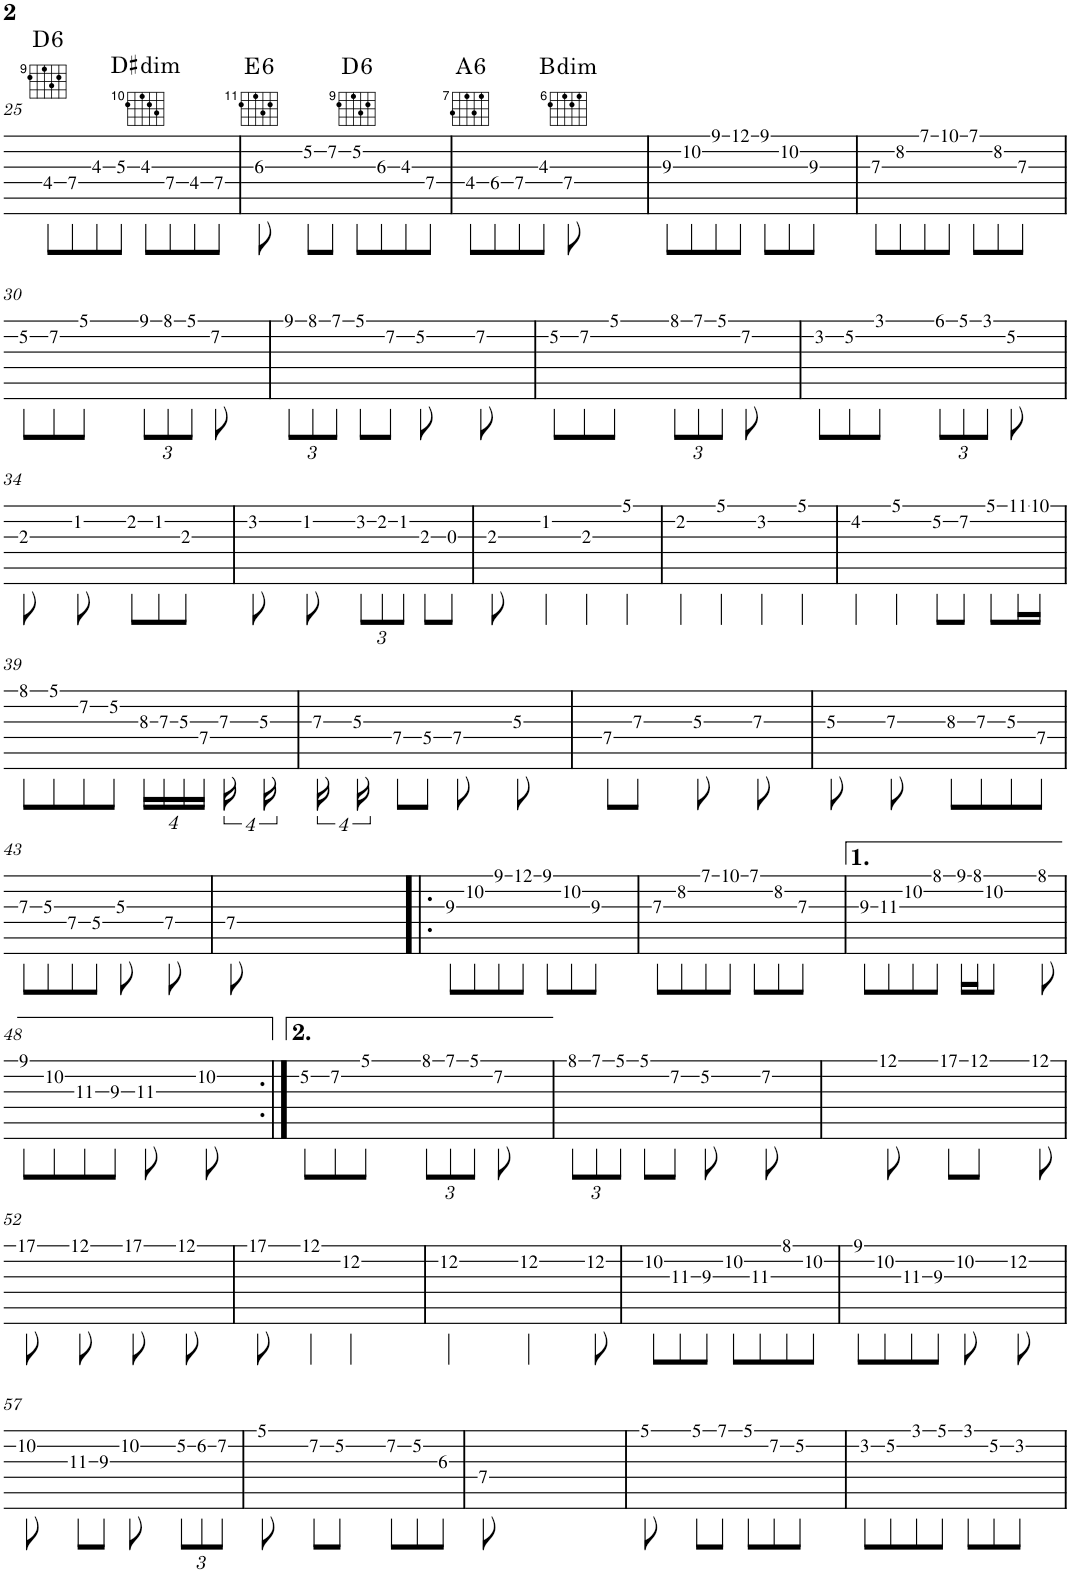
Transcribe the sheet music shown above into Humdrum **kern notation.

**kern	**harte
*part1	*part1
*staff1	*
*I"Guitar	*
*I'Guit.	*
!!LO:PB:g=z
*	*
*k[]	*
*M4/4	*
=25	=25
!	!LO:H:kt=6
8F#\L	D:maj6
8A\	.
8B\	.
8c\J	.
!	!LO:H:kt=dim
8B\L	D#:dim
8A\	.
8F#\	.
8A\J	.
=26	=26
!	!LO:H:kt=6
8c#\	E:maj6
8r	.
8e\L	.
8f#\J	.
!	!LO:H:kt=6
8e\L	D:maj6
8c#\	.
8B\	.
8A\J	.
=27	=27
!	!LO:H:kt=6
8F#\L	A:maj6
8G#\	.
8A\	.
8B\J	.
!	!LO:H:kt=dim
8A\	B:dim
8r	.
4r	.
=28	=28
8e\L	.
8a\	.
8cc#\	.
8ee\J	.
8cc#\L	.
8a\	.
8e\J	.
8r	.
=29	=29
8d\L	.
8g\	.
8b\	.
8dd\J	.
8b\L	.
8g\	.
8d\J	.
8r	.
!!LO:LB:g=z
=30	=30
8e\L	.
8f#\	.
8a\J	.
8r	.
*Xbrackettup	*
12cc#\L	.
12cc\	.
12a\J	.
8f#\	.
8r	.
=31	=31
12cc#\L	.
12cc\	.
12b\J	.
8a\L	.
8f#\J	.
8e\	.
8r	.
8f#\	.
8r	.
=32	=32
8e\L	.
8f#\	.
8a\J	.
8r	.
12cc\L	.
12b\	.
12a\J	.
8f#\	.
8r	.
=33	=33
8d\L	.
8e\	.
8g\J	.
8r	.
12b-\L	.
12a\	.
12g\J	.
8e\	.
8r	.
!!LO:LB:g=z
=34	=34
8A\	.
8r	.
8c\	.
8r	.
8c#\L	.
8c\	.
8A\J	.
8r	.
=35	=35
8d\	.
8r	.
8c\	.
8r	.
12d\L	.
12c#\	.
12c\J	.
8A\L	.
8G\J	.
=36	=36
8A\	.
8r	.
4c\	.
4A\	.
4a\	.
=37	=37
4c#\	.
4a\	.
4d\	.
4a\	.
=38	=38
4e-\	.
4a\	.
8e\L	.
8f#\J	.
8a\L	.
16ee-\L	.
16dd\JJ	.
!!LO:LB:g=z
=39	=39
8cc\L	.
8a\	.
8f#\	.
8e\J	.
16e-\LL	.
16d\	.
16c\	.
16A\JJ	.
16d\	.
16r	.
16c\	.
16r	.
=40	=40
16d\	.
16r	.
16c\	.
16r	.
8A\L	.
8G\J	.
8A\	.
8r	.
8c\	.
8r	.
=41	=41
8r	.
8A\L	.
8d\J	.
8r	.
8c\	.
8r	.
8d\	.
8r	.
=42	=42
8c\	.
8r	.
8d\	.
8r	.
8e-\L	.
8d\	.
8c\	.
8A\J	.
!!LO:LB:g=z
=43	=43
8d\L	.
8c\	.
8A\	.
8G\J	.
8c\	.
8r	.
8A\	.
8r	.
=44	=44
8A\	.
8r	.
4r	.
8r	.
8r	.
8r	.
8r	.
=45!|:	=45!|:
8e\L	.
8a\	.
8cc#\	.
8ee\J	.
8cc#\L	.
8a\	.
8e\J	.
8r	.
=46	=46
8d\L	.
8g\	.
8b\	.
8dd\J	.
8b\L	.
8g\	.
8d\J	.
8r	.
=47	=47
8e\L	.
8f#\	.
8a\	.
8cc\J	.
16cc#\LL	.
16cc\J	.
8a\J	.
8r	.
8cc\	.
!!LO:LB:g=z
=48	=48
8cc#\L	.
8a\	.
8f#\	.
8e\J	.
8f#\	.
8r	.
8a\	.
8r	.
=49:|!	=49:|!
8e\L	.
8f#\	.
8a\J	.
8r	.
12cc\L	.
12b\	.
12a\J	.
8f#\	.
8r	.
=50	=50
12cc\L	.
12b\	.
12a\J	.
8a\L	.
8f#\J	.
8e\	.
8r	.
8f#\	.
8r	.
=51	=51
8r	.
8r	.
8ee\	.
8r	.
8aa\L	.
8ee\J	.
8r	.
8ee\	.
!!LO:LB:g=z
=52	=52
8aa\	.
8r	.
8ee\	.
8r	.
8aa\	.
8r	.
8ee\	.
8r	.
=53	=53
8aa\	.
8r	.
4ee\	.
4b\	.
4r	.
=54	=54
4b\	.
4r	.
4b\	.
8r	.
8b\	.
=55	=55
8r	.
8a\L	.
8f#\	.
8e\J	.
8a\L	.
8f#\	.
8cc\	.
8a\J	.
=56	=56
8cc#\L	.
8a\	.
8f#\	.
8e\J	.
8a\	.
8r	.
8b\	.
8r	.
!!LO:LB:g=z
=57	=57
8a\	.
8r	.
8f#\L	.
8e\J	.
8a\	.
8r	.
12e\L	.
12f\	.
12f#\J	.
=58	=58
8a\	.
8r	.
8f#\L	.
8e\J	.
8r	.
8f#\L	.
8e\	.
8c#\J	.
=59	=59
8A\	.
8r	.
4r	.
2r	.
=60	=60
8a\	.
8r	.
8a\L	.
8b\J	.
8a\L	.
8f#\	.
8e\J	.
8r	.
=61	=61
8d\L	.
8e\	.
8g\	.
8a\J	.
8g\L	.
8e\	.
8d\J	.
8r	.
=	=
*-	*-
